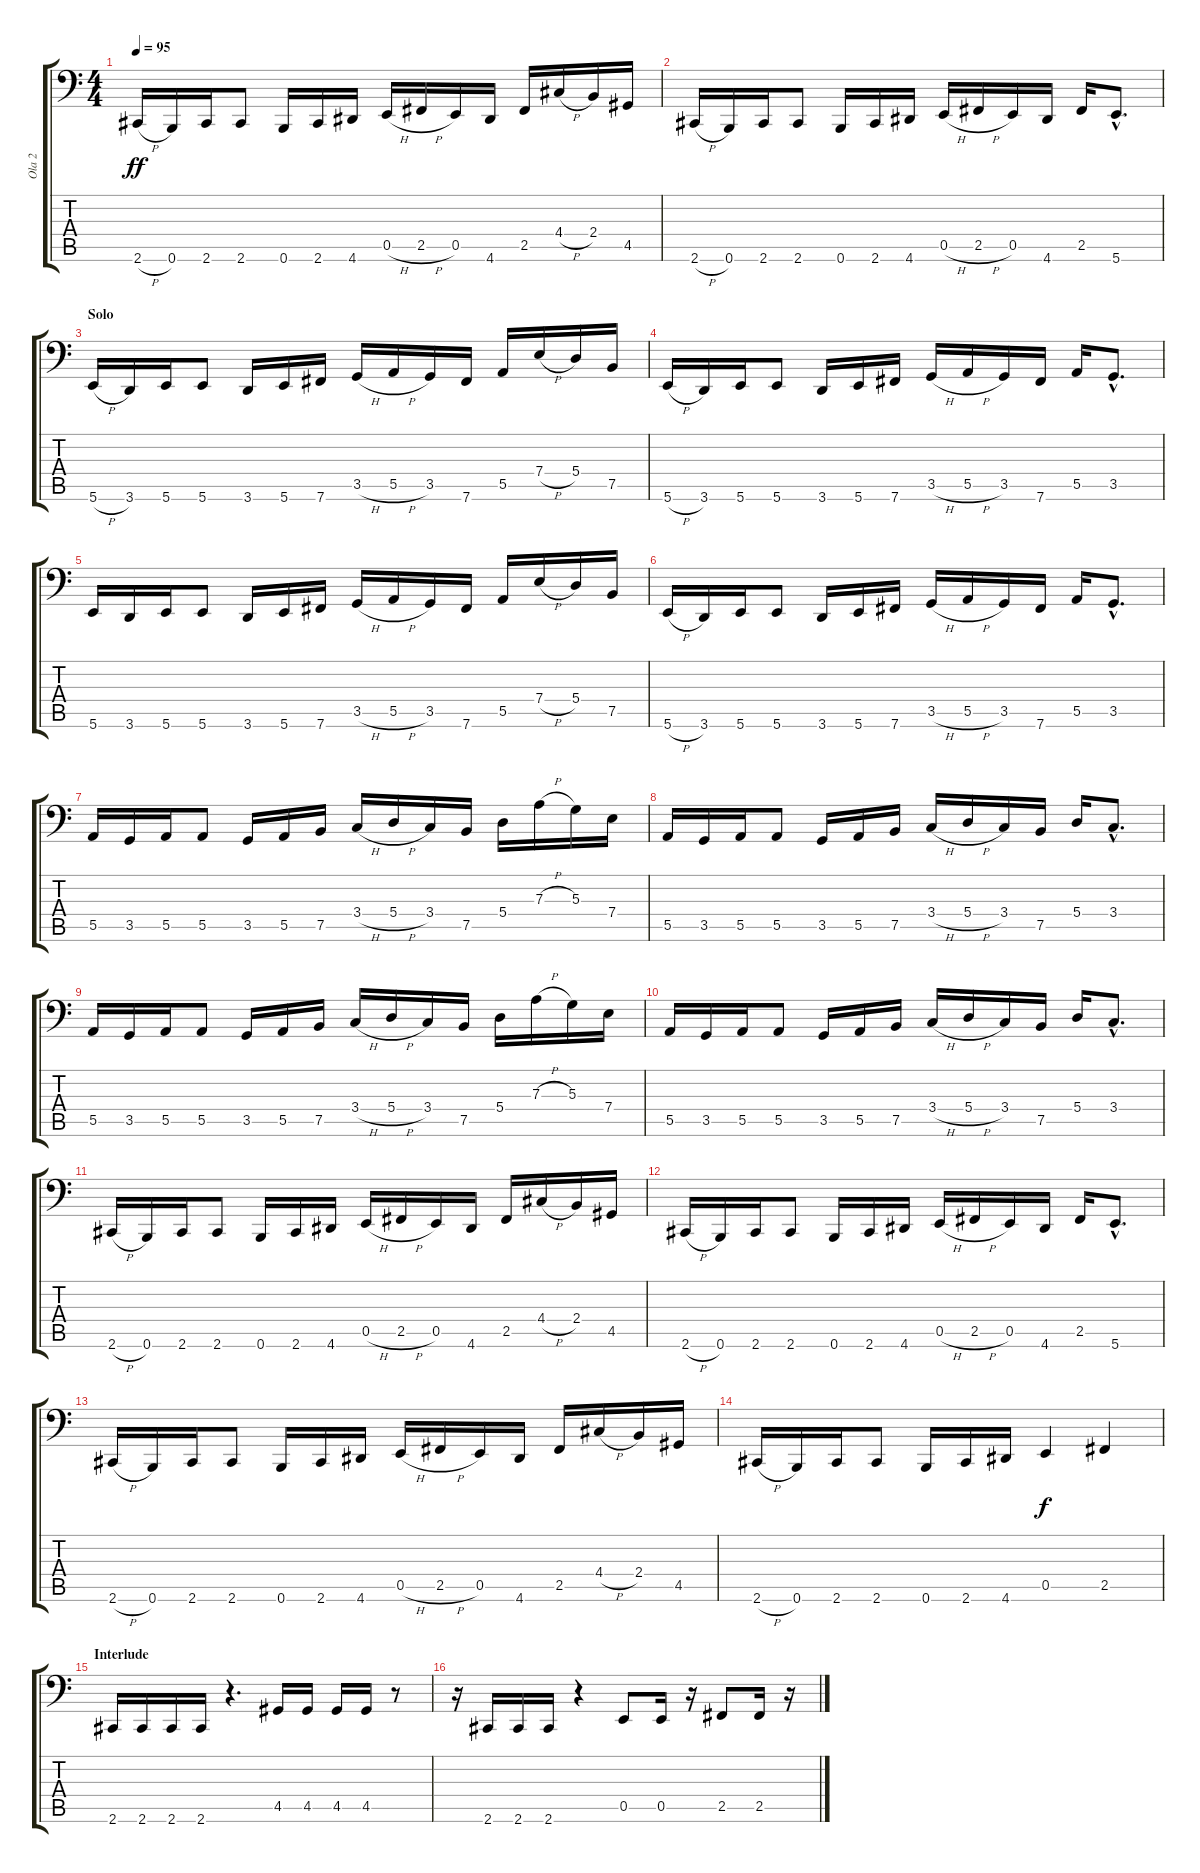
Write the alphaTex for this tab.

\track ("Ola 2" "Ola 2") {instrument electricbasspick}
\staff {score tabs}
\tuning (B2 Gb2 D2 A1 E1 B0) {hide}
\ts (4 4)
\tempo 95
\clef f4
\ks c
2.6{h}.16{dy ff} 0.6.16 2.6.16 2.6.8 0.6.16 2.6.16 4.6.16 0.5{h}.16 2.5{h}.16 0.5.16 4.6.16 2.5.16 4.4{h}.16 2.4.16 4.5.16 |
2.6{h}.16 0.6.16 2.6.16 2.6.8 0.6.16 2.6.16 4.6.16 0.5{h}.16 2.5{h}.16 0.5.16 4.6.16 2.5.16 5.6{hac}.8{d} |
\section ("" "Solo")
5.6{h}.16{volume 13 balance 15} 3.6.16 5.6.16 5.6.8 3.6.16 5.6.16 7.6.16 3.5{h}.16 5.5{h}.16 3.5.16 7.6.16 5.5.16 7.4{h}.16 5.4.16 7.5.16 |
5.6{h}.16 3.6.16 5.6.16 5.6.8 3.6.16 5.6.16 7.6.16 3.5{h}.16 5.5{h}.16 3.5.16 7.6.16 5.5.16 3.5{hac}.8{d} |
5.6.16 3.6.16 5.6.16 5.6.8 3.6.16 5.6.16 7.6.16 3.5{h}.16 5.5{h}.16 3.5.16 7.6.16 5.5.16 7.4{h}.16 5.4.16 7.5.16 |
5.6{h}.16 3.6.16 5.6.16 5.6.8 3.6.16 5.6.16 7.6.16 3.5{h}.16 5.5{h}.16 3.5.16 7.6.16 5.5.16 3.5{hac}.8{d} |
5.5.16 3.5.16 5.5.16 5.5.8 3.5.16 5.5.16 7.5.16 3.4{h}.16 5.4{h}.16 3.4.16 7.5.16 5.4.16 7.3{h}.16 5.3.16 7.4.16 |
5.5.16 3.5.16 5.5.16 5.5.8 3.5.16 5.5.16 7.5.16 3.4{h}.16 5.4{h}.16 3.4.16 7.5.16 5.4.16 3.4{hac}.8{d} |
5.5.16 3.5.16 5.5.16 5.5.8 3.5.16 5.5.16 7.5.16 3.4{h}.16 5.4{h}.16 3.4.16 7.5.16 5.4.16 7.3{h}.16 5.3.16 7.4.16 |
5.5.16 3.5.16 5.5.16 5.5.8 3.5.16 5.5.16 7.5.16 3.4{h}.16 5.4{h}.16 3.4.16 7.5.16 5.4.16 3.4{hac}.8{d} |
2.6{h}.16 0.6.16 2.6.16 2.6.8 0.6.16 2.6.16 4.6.16 0.5{h}.16 2.5{h}.16 0.5.16 4.6.16 2.5.16 4.4{h}.16 2.4.16 4.5.16 |
2.6{h}.16 0.6.16 2.6.16 2.6.8 0.6.16 2.6.16 4.6.16 0.5{h}.16 2.5{h}.16 0.5.16 4.6.16 2.5.16 5.6{hac}.8{d} |
2.6{h}.16 0.6.16 2.6.16 2.6.8 0.6.16 2.6.16 4.6.16 0.5{h}.16 2.5{h}.16 0.5.16 4.6.16 2.5.16 4.4{h}.16 2.4.16 4.5.16 |
2.6{h}.16 0.6.16 2.6.16 2.6.8 0.6.16 2.6.16 4.6.16 0.5.4{dy f} 2.5.4 |
\section ("" "Interlude")
2.6.16 2.6.16 2.6.16 2.6.16 r.4{d} 4.5.16 4.5.16 4.5.16 4.5.16 r.8 |
r.16 2.6.16 2.6.16 2.6.16 r.4 0.5.8 0.5.16 r.16 2.5.8 2.5.16 r.16
